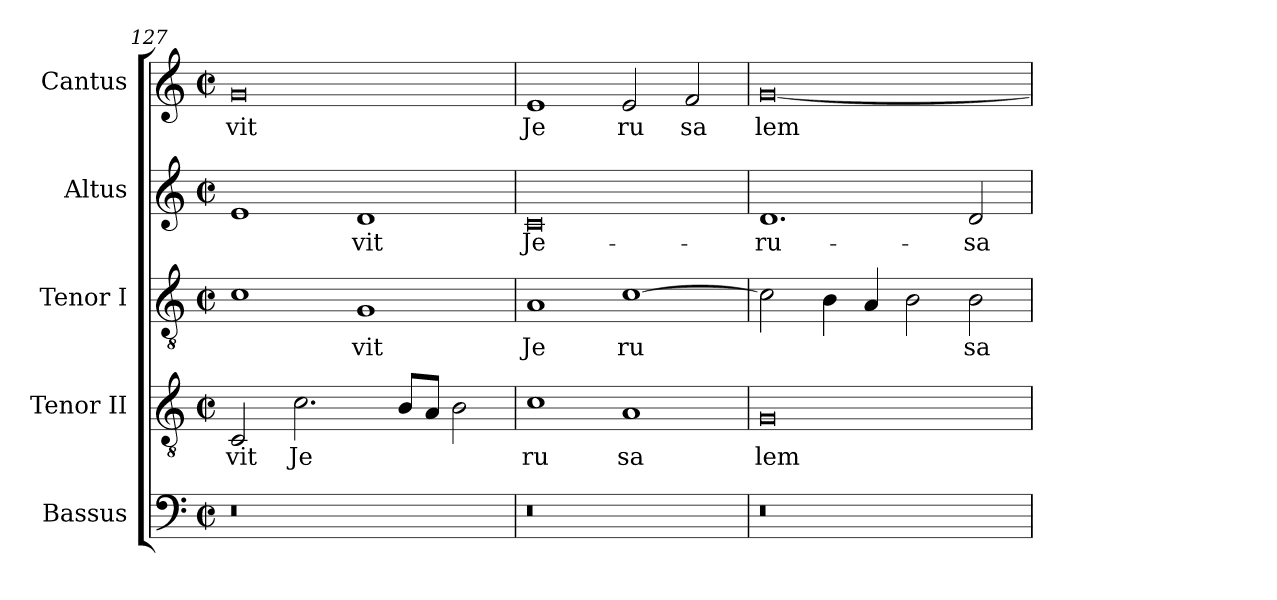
**kern	**kern	**text	**kern	**text	**kern	**text	**kern	**text
*part5	*part4	*part4	*part3	*part3	*part2	*part2	*part1	*part1
*staff5	*staff4	*staff4	*staff3	*staff3	*staff2	*staff2	*staff1	*staff1
*I"Bassus	*I"Tenor II	*	*I"Tenor I	*	*I"Altus	*	*I"Cantus	*
!!LO:LB:g=z
*clefF4	*clefGv2	*	*clefGv2	*	*clefG2	*	*clefG2	*
*	*	*	*k[]	*	*	*	*	*
*	*	*	*C:	*	*	*	*	*
*M2/2	*M2/2	*	*M2/2	*	*M2/2	*	*M2/2	*
*met(c|)	*met(c|)	*	*met(c|)	*	*met(c|)	*	*met(c|)	*
=127	=127	=127	=127	=127	=127	=127	=127	=127
!	!	!LO:LY:b:cj	!	!	!	!	!	!LO:LY:b:cj
0r	2C/	vit	1c	.	1e	.	0g	vit
!	!	!LO:LY:b:cj	!	!	!	!	!	!
.	2.c\	Je	.	.	.	.	.	.
!	!	!	!	!LO:LY:b:cj	!	!LO:LY:b:cj	!	!
.	.	.	1G	vit	1d	-vit	.	.
.	8B/L	.	.	.	.	.	.	.
.	8A/J	.	.	.	.	.	.	.
.	2B\	.	.	.	.	.	.	.
=128	=128	=128	=128	=128	=128	=128	=128	=128
!	!	!LO:LY:b:cj	!	!LO:LY:b:cj	!	!LO:LY:b:cj	!	!LO:LY:b:cj
0r	1c	ru	1A	Je	0c	Je-	1e	Je
!	!	!LO:LY:b:cj	!	!LO:LY:b:cj	!	!	!	!LO:LY:b:cj
.	1A	sa	[>1c	ru	.	.	2e/	ru
!	!	!	!	!	!	!	!	!LO:LY:b:cj
.	.	.	.	.	.	.	2f/	sa
=129	=129	=129	=129	=129	=129	=129	=129	=129
!	!	!LO:LY:b:cj	!	!	!	!LO:LY:b:cj	!	!LO:LY:b
0r	0G	lem	2c\]	.	1.d	-ru-	[<0g	lem
.	.	.	4B\	.	.	.	.	.
.	.	.	4A/	.	.	.	.	.
.	.	.	2B\	.	.	.	.	.
!	!	!	!	!LO:LY:b:cj	!	!LO:LY:b:cj	!	!
.	.	.	2B\	sa	2d/	-sa-	.	.
=	=	=	=	=	=	=	=	=
*-	*-	*-	*-	*-	*-	*-	*-	*-
